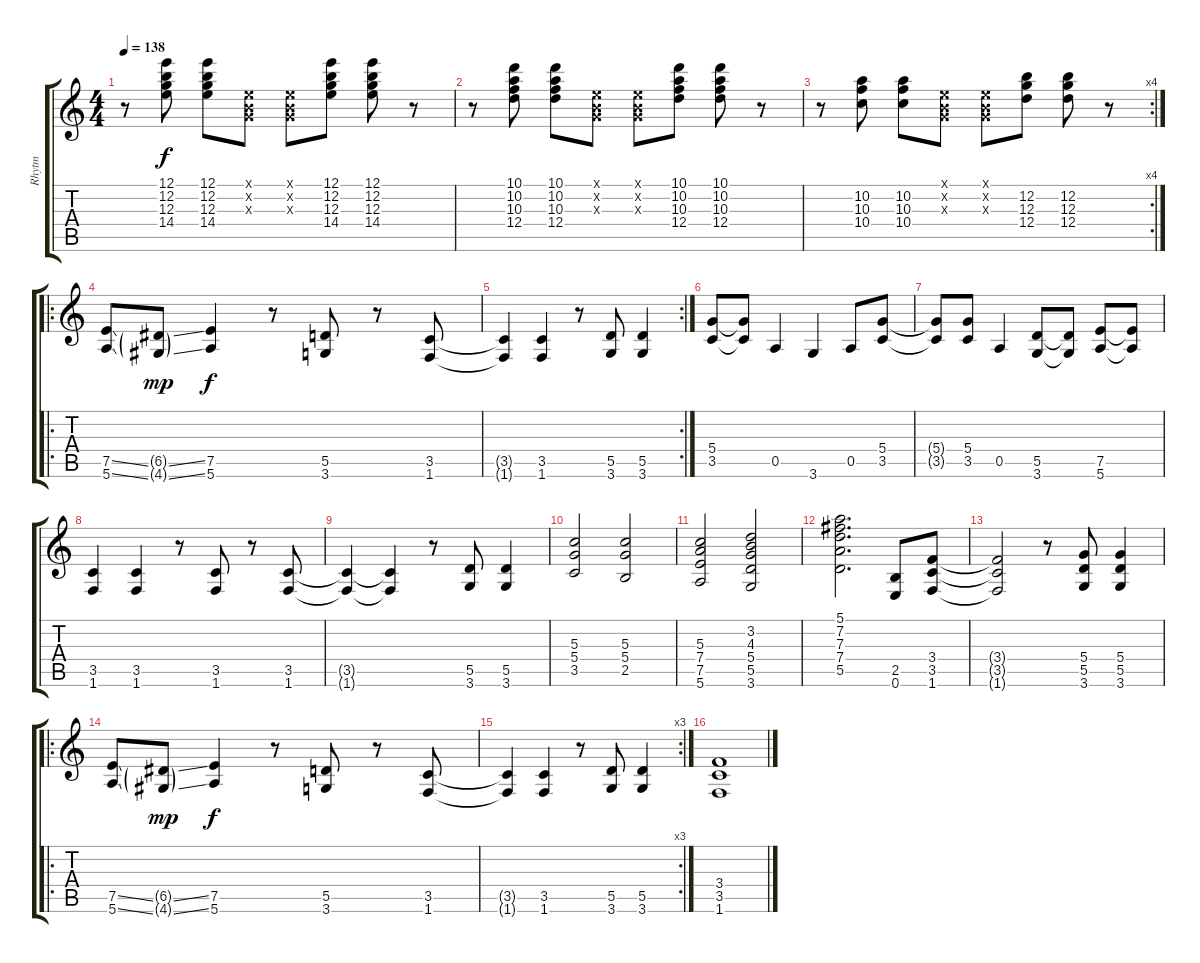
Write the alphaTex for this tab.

\track ("Rhytm" "Rhytm") {instrument overdrivenguitar}
\staff {score tabs}
\tuning (E4 B3 G3 D3 A2 E2) {hide}
\ts (4 4)
\tempo 138
\clef g2
\ks c
r.8{dy f} (12.1 12.2 12.3 14.4).8 (12.1 12.2 12.3 14.4).8 (0.1{x} 0.2{x} 0.3{x}).8 (0.1{x} 0.2{x} 0.3{x}).8 (12.1 12.2 12.3 14.4).8 (12.1 12.2 12.3 14.4).8 r.8 |
r.8 (10.1 10.2 10.3 12.4).8 (10.1 10.2 10.3 12.4).8 (0.1{x} 0.2{x} 0.3{x}).8 (0.1{x} 0.2{x} 0.3{x}).8 (10.1 10.2 10.3 12.4).8 (10.1 10.2 10.3 12.4).8 r.8 |
\rc 4
r.8 (10.2 10.3 10.4).8 (10.2 10.3 10.4).8 (0.1{x} 0.2{x} 0.3{x}).8 (0.1{x} 0.2{x} 0.3{x}).8 (12.2 12.3 12.4).8 (12.2 12.3 12.4).8 r.8 |
\ro
(7.5{ss} 5.6{ss}).8{volume 13} (6.5{ss g} 4.6{ss g}).8{dy mp} (7.5 5.6).4{dy f} r.8 (5.5 3.6).8 r.8 (3.5 1.6).8 |
\rc 2
(3.5{t} 1.6{t}).4 (3.5 1.6).4 r.8 (5.5 3.6).8 (5.5 3.6).4 |
(5.4 3.5).8 (5.4{t} 3.5{t}).8 0.5.4 3.6.4 0.5.8 (5.4 3.5).8 |
(5.4{t} 3.5{t}).8 (5.4 3.5).8 0.5.4 (5.5 3.6).8 (5.5{t} 3.6{t}).8 (7.5 5.6).8 (7.5{t} 5.6{t}).8 |
(3.5 1.6).4 (3.5 1.6).4 r.8 (3.5 1.6).8 r.8 (3.5 1.6).8 |
(3.5{t} 1.6{t}).4 (3.5{t} 1.6{t}).4 r.8 (5.5 3.6).8 (5.5 3.6).4 |
(5.3 5.4 3.5).2{volume 11} (5.3 5.4 2.5).2 |
(5.3 7.4 7.5 5.6).2 (3.2 4.3 5.4 5.5 3.6).2 |
(5.1 7.2 7.3 7.4 5.5).2{d} (2.5 0.6).8 (3.4 3.5 1.6).8 |
(3.4{t} 3.5{t} 1.6{t}).2 r.8 (5.4 5.5 3.6).8 (5.4 5.5 3.6).4 |
\ro
(7.5{ss} 5.6{ss}).8{volume 13} (6.5{ss g} 4.6{ss g}).8{dy mp} (7.5 5.6).4{dy f} r.8 (5.5 3.6).8 r.8 (3.5 1.6).8 |
\rc 3
(3.5{t} 1.6{t}).4 (3.5 1.6).4 r.8 (5.5 3.6).8 (5.5 3.6).4 |
(3.4 3.5 1.6).1
